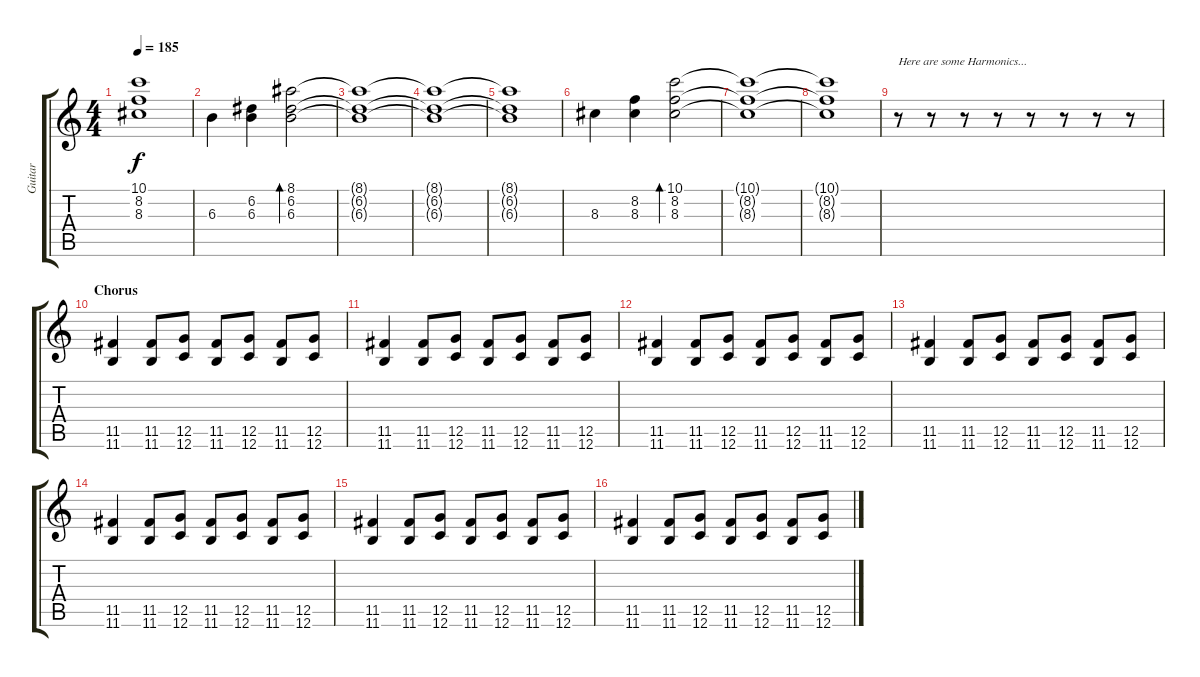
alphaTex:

\track ("Guitar" "Guitar") {instrument overdrivenguitar}
\staff {score tabs}
\tuning (D4 A3 F3 C3 G2 C2) {hide}
\ts (4 4)
\tempo 185
\clef g2
\ks c
(10.1{t} 8.2{t} 8.3{t}).1{dy f} |
6.3.4 (6.2 6.3).4 (8.1 6.2 6.3).2{bd 240} |
(8.1{t} 6.2{t} 6.3{t}).1 |
(8.1{t} 6.2{t} 6.3{t}).1 |
(8.1{t} 6.2{t} 6.3{t}).1 |
8.3.4 (8.2 8.3).4 (10.1 8.2 8.3).2{bd 480} |
(10.1{t} 8.2{t} 8.3{t}).1 |
(10.1{t} 8.2{t} 8.3{t}).1 |
r.8{txt "Here are some Harmonics..."} r.8 r.8 r.8 r.8 r.8 r.8 r.8 |
\section ("" "Chorus")
(11.5 11.6).4{instrument overdrivenguitar} (11.5 11.6).8 (12.5 12.6).8 (11.5 11.6).8 (12.5 12.6).8 (11.5 11.6).8 (12.5 12.6).8 |
(11.5 11.6).4 (11.5 11.6).8 (12.5 12.6).8 (11.5 11.6).8 (12.5 12.6).8 (11.5 11.6).8 (12.5 12.6).8 |
(11.5 11.6).4 (11.5 11.6).8 (12.5 12.6).8 (11.5 11.6).8 (12.5 12.6).8 (11.5 11.6).8 (12.5 12.6).8 |
(11.5 11.6).4 (11.5 11.6).8 (12.5 12.6).8 (11.5 11.6).8 (12.5 12.6).8 (11.5 11.6).8 (12.5 12.6).8 |
(11.5 11.6).4 (11.5 11.6).8 (12.5 12.6).8 (11.5 11.6).8 (12.5 12.6).8 (11.5 11.6).8 (12.5 12.6).8 |
(11.5 11.6).4 (11.5 11.6).8 (12.5 12.6).8 (11.5 11.6).8 (12.5 12.6).8 (11.5 11.6).8 (12.5 12.6).8 |
(11.5 11.6).4 (11.5 11.6).8 (12.5 12.6).8 (11.5 11.6).8 (12.5 12.6).8 (11.5 11.6).8 (12.5 12.6).8
